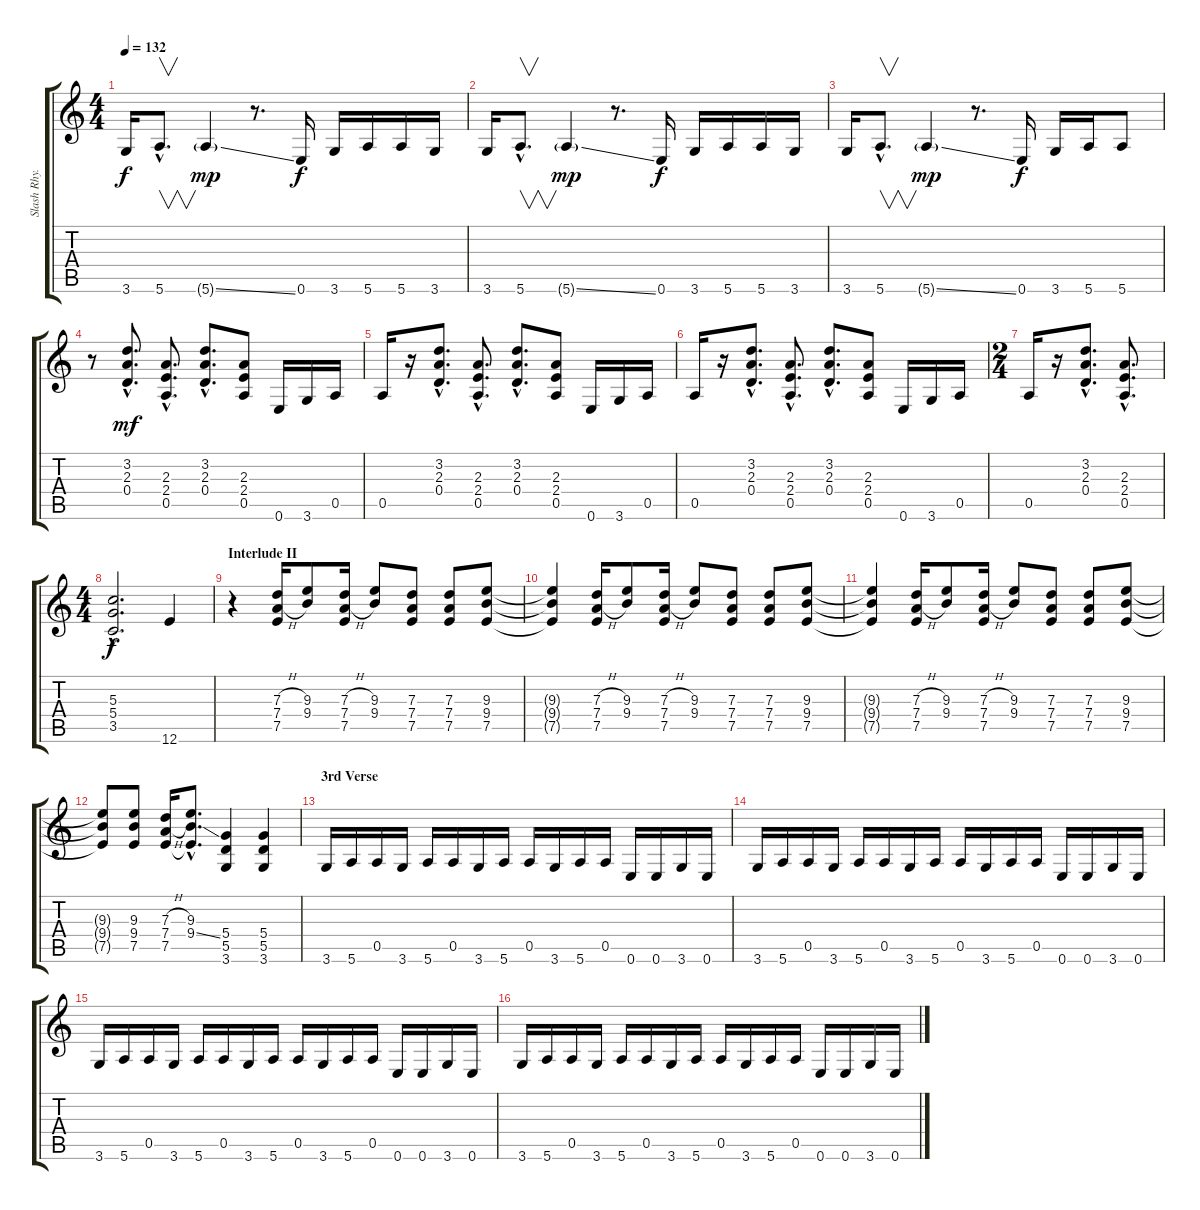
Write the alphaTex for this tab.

\track ("Slash Rhy." "Slash Rhy.") {instrument overdrivenguitar}
\staff {score tabs}
\tuning (E4 B3 G3 D3 A2 E2) {hide}
\ts (4 4)
\tempo 132
\clef g2
\ks c
3.6.16{dy f} 5.6{hac}.8{v d} 5.6{ss g}.4{dy mp} r.8{d} 0.6.16{dy f} 3.6.16 5.6.16 5.6.16 3.6.16 |
3.6.16 5.6{hac}.8{v d} 5.6{ss g}.4{dy mp} r.8{d} 0.6.16{dy f} 3.6.16 5.6.16 5.6.16 3.6.16 |
3.6.16 5.6{hac}.8{v d} 5.6{ss g}.4{dy mp} r.8{d} 0.6.16{dy f} 3.6.16 5.6.16 5.6.8 |
r.8 (3.2{hac} 2.3{hac} 0.4{hac}).8{d dy mf} (2.3{hac} 2.4{hac} 0.5{hac}).8{d} (3.2{hac} 2.3{hac} 0.4{hac}).8{d} (2.3 2.4 0.5).8 0.6.16 3.6.16 0.5.16 |
0.5.16 r.16 (3.2{hac} 2.3{hac} 0.4{hac}).8{d} (2.3{hac} 2.4{hac} 0.5{hac}).8{d} (3.2{hac} 2.3{hac} 0.4{hac}).8{d} (2.3 2.4 0.5).8 0.6.16 3.6.16 0.5.16 |
0.5.16 r.16 (3.2{hac} 2.3{hac} 0.4{hac}).8{d} (2.3{hac} 2.4{hac} 0.5{hac}).8{d} (3.2{hac} 2.3{hac} 0.4{hac}).8{d} (2.3 2.4 0.5).8 0.6.16 3.6.16 0.5.16 |
\ts (2 4)
0.5.16 r.16 (3.2{hac} 2.3{hac} 0.4{hac}).8{d} (2.3{hac} 2.4{hac} 0.5{hac}).8{d} |
\ts (4 4)
(5.3{hac} 5.4{hac} 3.5{hac}).2{d dy f} 12.6.4 |
\section ("" "Interlude II")
r.4 (7.3{h} 7.4{h} 7.5).16 (9.3 9.4).8 (7.3{h} 7.4{h} 7.5).16 (9.3 9.4).8 (7.3 7.4 7.5).8 (7.3 7.4 7.5).8 (9.3 9.4 7.5).8 |
(9.3{t} 9.4{t} 7.5{t}).4 (7.3{h} 7.4{h} 7.5).16 (9.3 9.4).8 (7.3{h} 7.4{h} 7.5).16 (9.3 9.4).8 (7.3 7.4 7.5).8 (7.3 7.4 7.5).8 (9.3 9.4 7.5).8 |
(9.3{t} 9.4{t} 7.5{t}).4 (7.3{h} 7.4{h} 7.5).16 (9.3 9.4).8 (7.3{h} 7.4{h} 7.5).16 (9.3 9.4).8 (7.3 7.4 7.5).8 (7.3 7.4 7.5).8 (9.3 9.4 7.5).8 |
(9.3{t} 9.4{t} 7.5{t}).8 (9.3 9.4 7.5).8 (7.3{h} 7.4{h} 7.5).16 (9.3{hac} 9.4{ss hac} 7.5{hac t}).8{d} (5.4 5.5 3.6).4 (5.4 5.5 3.6).4 |
\section ("" "3rd Verse")
3.6.16 5.6.16 0.5.16 3.6.16 5.6.16 0.5.16 3.6.16 5.6.16 0.5.16 3.6.16 5.6.16 0.5.16 0.6.16 0.6.16 3.6.16 0.6.16 |
3.6.16 5.6.16 0.5.16 3.6.16 5.6.16 0.5.16 3.6.16 5.6.16 0.5.16 3.6.16 5.6.16 0.5.16 0.6.16 0.6.16 3.6.16 0.6.16 |
3.6.16 5.6.16 0.5.16 3.6.16 5.6.16 0.5.16 3.6.16 5.6.16 0.5.16 3.6.16 5.6.16 0.5.16 0.6.16 0.6.16 3.6.16 0.6.16 |
3.6.16 5.6.16 0.5.16 3.6.16 5.6.16 0.5.16 3.6.16 5.6.16 0.5.16 3.6.16 5.6.16 0.5.16 0.6.16 0.6.16 3.6.16 0.6.16
